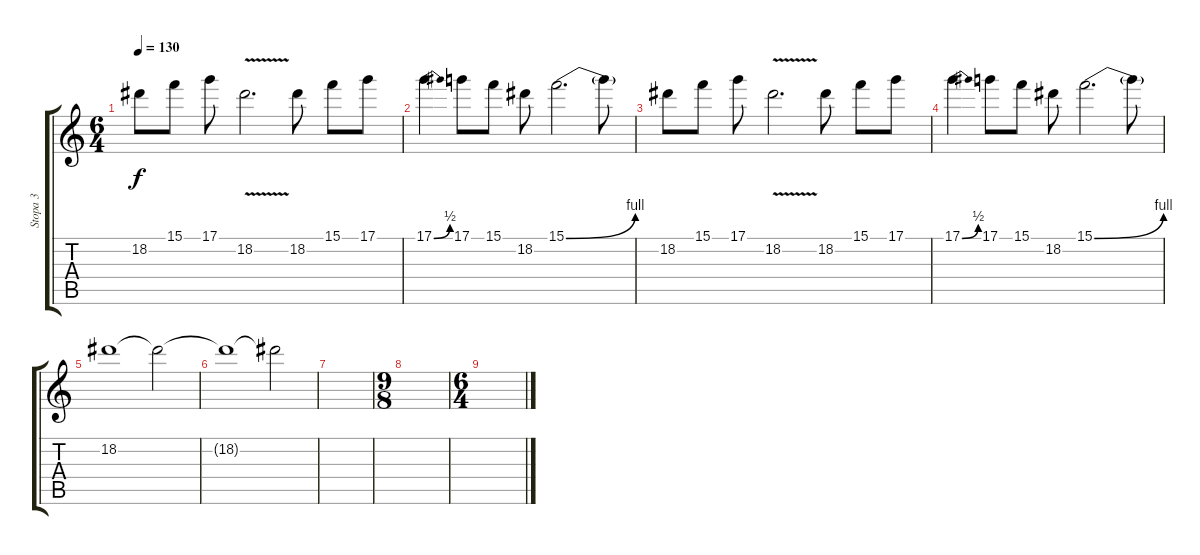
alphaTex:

\track ("Stopa 3" "Stopa 3") {instrument overdrivenguitar}
\staff {score tabs}
\tuning (D4 A3 F3 C3 G2 C2) {hide}
\ts (6 4)
\tempo 130
\clef g2
\ks c
18.2.8{dy f} 15.1.8 17.1.8 18.2{v}.2{d} 18.2.8 15.1.8 17.1.8 |
17.1{be (bend 0 0 60 2)}.4 17.1.8 15.1.8 18.2.8 15.1{be (bend 0 0 60 4)}.2{d} 15.1{t}.8 |
18.2.8 15.1.8 17.1.8 18.2{v}.2{d} 18.2.8 15.1.8 17.1.8 |
17.1{be (bend 0 0 60 2)}.4 17.1.8 15.1.8 18.2.8 15.1{be (bend 0 0 60 4)}.2{d} 15.1{t}.8 |
18.2.1 18.2{t}.2 |
18.2{t}.1 18.2{t}.2 |
|
\ts (9 8)
|
\ts (6 4)
